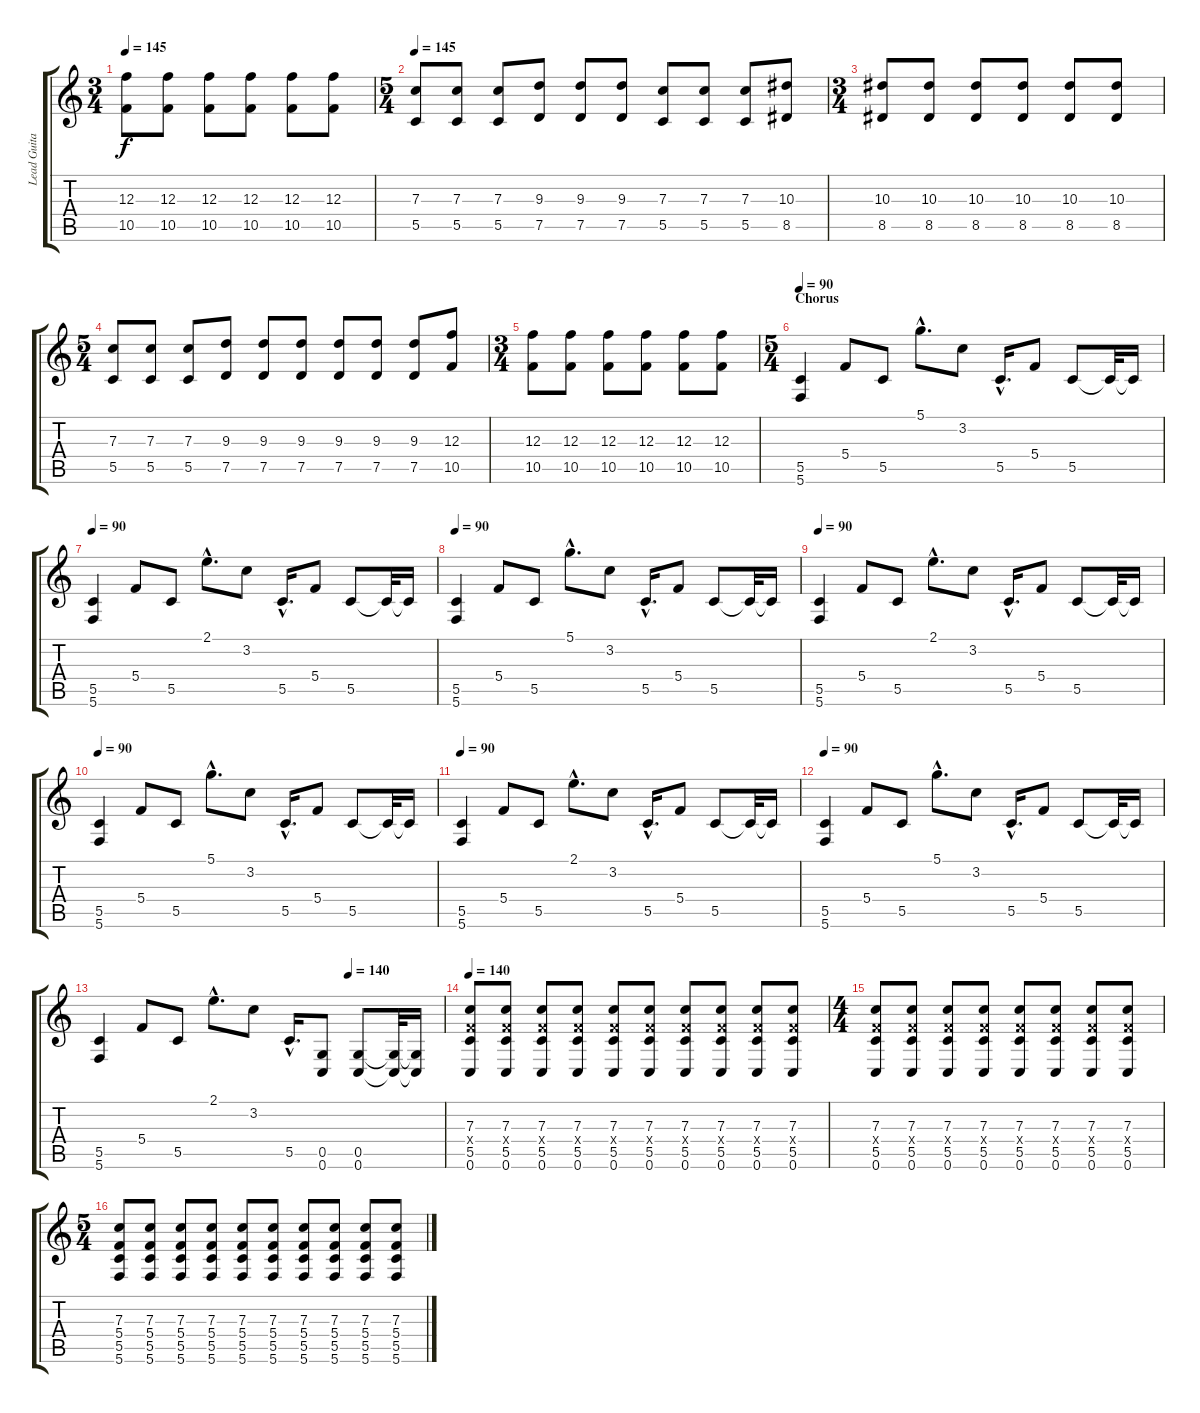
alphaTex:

\track ("Lead Guitar" "Lead Guita") {instrument electricguitarjazz}
\staff {score tabs}
\tuning (D4 A3 F3 C3 G2 C2) {hide}
\ts (3 4)
\tempo 145
\clef g2
\ks c
(12.3 10.5).8{dy f} (12.3 10.5).8 (12.3 10.5).8 (12.3 10.5).8 (12.3 10.5).8 (12.3 10.5).8 |
\ts (5 4)
\tempo 145
(7.3 5.5).8 (7.3 5.5).8 (7.3 5.5).8 (9.3 7.5).8 (9.3 7.5).8 (9.3 7.5).8 (7.3 5.5).8 (7.3 5.5).8 (7.3 5.5).8 (10.3 8.5).8 |
\ts (3 4)
(10.3 8.5).8 (10.3 8.5).8 (10.3 8.5).8 (10.3 8.5).8 (10.3 8.5).8 (10.3 8.5).8 |
\ts (5 4)
(7.3 5.5).8 (7.3 5.5).8 (7.3 5.5).8 (9.3 7.5).8 (9.3 7.5).8 (9.3 7.5).8 (9.3 7.5).8 (9.3 7.5).8 (9.3 7.5).8 (12.3 10.5).8 |
\ts (3 4)
(12.3 10.5).8 (12.3 10.5).8 (12.3 10.5).8 (12.3 10.5).8 (12.3 10.5).8 (12.3 10.5).8 |
\ts (5 4)
\section ("" "Chorus")
\tempo 90
(5.5 5.6).4{instrument electricguitarjazz} 5.4.8 5.5.8 5.1{hac}.8{d} 3.2.8 5.5{hac}.16{d} 5.4.8 5.5.8 5.5{t}.32 5.5{t}.16 |
\tempo 90
(5.5 5.6).4{instrument electricguitarjazz} 5.4.8 5.5.8 2.1{hac}.8{d} 3.2.8 5.5{hac}.16{d} 5.4.8 5.5.8 5.5{t}.32 5.5{t}.16 |
\tempo 90
(5.5 5.6).4{instrument electricguitarjazz} 5.4.8 5.5.8 5.1{hac}.8{d} 3.2.8 5.5{hac}.16{d} 5.4.8 5.5.8 5.5{t}.32 5.5{t}.16 |
\tempo 90
(5.5 5.6).4{instrument electricguitarjazz} 5.4.8 5.5.8 2.1{hac}.8{d} 3.2.8 5.5{hac}.16{d} 5.4.8 5.5.8 5.5{t}.32 5.5{t}.16 |
\tempo 90
(5.5 5.6).4{instrument electricguitarjazz} 5.4.8 5.5.8 5.1{hac}.8{d} 3.2.8 5.5{hac}.16{d} 5.4.8 5.5.8 5.5{t}.32 5.5{t}.16 |
\tempo 90
(5.5 5.6).4{instrument electricguitarjazz} 5.4.8 5.5.8 2.1{hac}.8{d} 3.2.8 5.5{hac}.16{d} 5.4.8 5.5.8 5.5{t}.32 5.5{t}.16 |
\tempo 90
(5.5 5.6).4{instrument electricguitarjazz} 5.4.8 5.5.8 5.1{hac}.8{d} 3.2.8 5.5{hac}.16{d} 5.4.8 5.5.8 5.5{t}.32 5.5{t}.16 |
\tempo (140 0.725)
(5.5 5.6).4{instrument electricguitarjazz} 5.4.8 5.5.8 2.1{hac}.8{d} 3.2.8 5.5{hac}.16{d} (0.5 0.6).8{instrument distortionguitar} (0.5 0.6).8 (0.5{t} 0.6{t}).32 (0.5{t} 0.6{t}).16 |
\tempo 140
(7.3 5.4{x} 5.5 0.6).8{instrument distortionguitar} (7.3 5.4{x} 5.5 0.6).8 (7.3 5.4{x} 5.5 0.6).8 (7.3 5.4{x} 5.5 0.6).8 (7.3 5.4{x} 5.5 0.6).8 (7.3 5.4{x} 5.5 0.6).8 (7.3 5.4{x} 5.5 0.6).8 (7.3 5.4{x} 5.5 0.6).8 (7.3 5.4{x} 5.5 0.6).8 (7.3 5.4{x} 5.5 0.6).8 |
\ts (4 4)
(7.3 5.4{x} 5.5 0.6).8 (7.3 5.4{x} 5.5 0.6).8 (7.3 5.4{x} 5.5 0.6).8 (7.3 5.4{x} 5.5 0.6).8 (7.3 5.4{x} 5.5 0.6).8 (7.3 5.4{x} 5.5 0.6).8 (7.3 5.4{x} 5.5 0.6).8 (7.3 5.4{x} 5.5 0.6).8 |
\ts (5 4)
(7.3 5.4 5.5 5.6).8 (7.3 5.4 5.5 5.6).8 (7.3 5.4 5.5 5.6).8 (7.3 5.4 5.5 5.6).8 (7.3 5.4 5.5 5.6).8 (7.3 5.4 5.5 5.6).8 (7.3 5.4 5.5 5.6).8 (7.3 5.4 5.5 5.6).8 (7.3 5.4 5.5 5.6).8 (7.3 5.4 5.5 5.6).8
